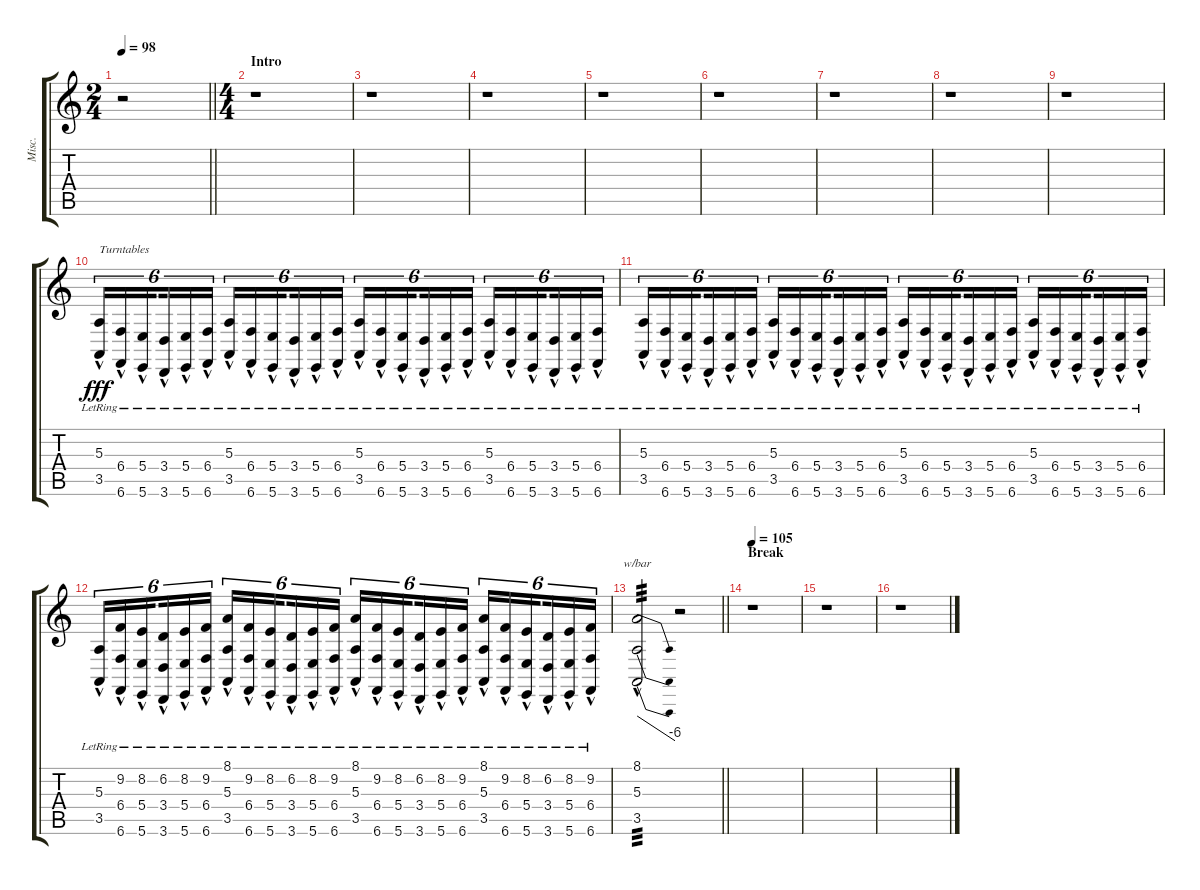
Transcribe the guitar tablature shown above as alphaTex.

\track ("Misc." "Misc.") {instrument guitarfretnoise}
\staff {score tabs}
\tuning (Db4 Ab3 E3 B2 Gb2 B1) {hide}
\ts (2 4)
\tempo 98
\clef g2
\barLineRight lightlight
\ks c
r.2{dy fff instrument guitarfretnoise} |
\ts (4 4)
\section ("" "Intro")
r.1 |
r.1 |
r.1 |
r.1 |
r.1 |
r.1 |
r.1 |
r.1 |
(5.3{hac lr} 3.5{hac lr}).16{tu (6 4) txt "Turntables"} (6.4{hac lr} 6.6{hac lr}).16{tu (6 4)} (5.4{hac lr} 5.6{hac lr}).16{tu (6 4) beam splitsecondary} (3.4{hac lr} 3.6{hac lr}).16{tu (6 4)} (5.4{hac lr} 5.6{hac lr}).16{tu (6 4)} (6.4{hac lr} 6.6{hac lr}).16{tu (6 4)} (5.3{hac lr} 3.5{hac lr}).16{tu (6 4)} (6.4{hac lr} 6.6{hac lr}).16{tu (6 4)} (5.4{hac lr} 5.6{hac lr}).16{tu (6 4) beam splitsecondary} (3.4{hac lr} 3.6{hac lr}).16{tu (6 4)} (5.4{hac lr} 5.6{hac lr}).16{tu (6 4)} (6.4{hac lr} 6.6{hac lr}).16{tu (6 4)} (5.3{hac lr} 3.5{hac lr}).16{tu (6 4)} (6.4{hac lr} 6.6{hac lr}).16{tu (6 4)} (5.4{hac lr} 5.6{hac lr}).16{tu (6 4) beam splitsecondary} (3.4{hac lr} 3.6{hac lr}).16{tu (6 4)} (5.4{hac lr} 5.6{hac lr}).16{tu (6 4)} (6.4{hac lr} 6.6{hac lr}).16{tu (6 4)} (5.3{hac lr} 3.5{hac lr}).16{tu (6 4)} (6.4{hac lr} 6.6{hac lr}).16{tu (6 4)} (5.4{hac lr} 5.6{hac lr}).16{tu (6 4) beam splitsecondary} (3.4{hac lr} 3.6{hac lr}).16{tu (6 4)} (5.4{hac lr} 5.6{hac lr}).16{tu (6 4)} (6.4{hac lr} 6.6{hac lr}).16{tu (6 4)} |
(5.3{hac lr} 3.5{hac lr}).16{tu (6 4)} (6.4{hac lr} 6.6{hac lr}).16{tu (6 4)} (5.4{hac lr} 5.6{hac lr}).16{tu (6 4) beam splitsecondary} (3.4{hac lr} 3.6{hac lr}).16{tu (6 4)} (5.4{hac lr} 5.6{hac lr}).16{tu (6 4)} (6.4{hac lr} 6.6{hac lr}).16{tu (6 4)} (5.3{hac lr} 3.5{hac lr}).16{tu (6 4)} (6.4{hac lr} 6.6{hac lr}).16{tu (6 4)} (5.4{hac lr} 5.6{hac lr}).16{tu (6 4) beam splitsecondary} (3.4{hac lr} 3.6{hac lr}).16{tu (6 4)} (5.4{hac lr} 5.6{hac lr}).16{tu (6 4)} (6.4{hac lr} 6.6{hac lr}).16{tu (6 4)} (5.3{hac lr} 3.5{hac lr}).16{tu (6 4)} (6.4{hac lr} 6.6{hac lr}).16{tu (6 4)} (5.4{hac lr} 5.6{hac lr}).16{tu (6 4) beam splitsecondary} (3.4{hac lr} 3.6{hac lr}).16{tu (6 4)} (5.4{hac lr} 5.6{hac lr}).16{tu (6 4)} (6.4{hac lr} 6.6{hac lr}).16{tu (6 4)} (5.3{hac lr} 3.5{hac lr}).16{tu (6 4)} (6.4{hac lr} 6.6{hac lr}).16{tu (6 4)} (5.4{hac lr} 5.6{hac lr}).16{tu (6 4) beam splitsecondary} (3.4{hac lr} 3.6{hac lr}).16{tu (6 4)} (5.4{hac lr} 5.6{hac lr}).16{tu (6 4)} (6.4{hac lr} 6.6{hac lr}).16{tu (6 4)} |
(5.3{hac lr} 3.5{hac lr}).16{tu (6 4)} (9.2{lr} 6.4{hac lr} 6.6{hac lr}).16{tu (6 4)} (8.2{lr} 5.4{hac lr} 5.6{hac lr}).16{tu (6 4) beam splitsecondary} (6.2{lr} 3.4{hac lr} 3.6{hac lr}).16{tu (6 4)} (8.2{lr} 5.4{hac lr} 5.6{hac lr}).16{tu (6 4)} (9.2{lr} 6.4{hac lr} 6.6{hac lr}).16{tu (6 4)} (8.1{hac lr} 5.3{hac lr} 3.5{hac lr}).16{tu (6 4)} (9.2{hac lr} 6.4{hac lr} 6.6{hac lr}).16{tu (6 4)} (8.2{hac lr} 5.4{hac lr} 5.6{hac lr}).16{tu (6 4) beam splitsecondary} (6.2{hac lr} 3.4{hac lr} 3.6{hac lr}).16{tu (6 4)} (8.2{hac lr} 5.4{hac lr} 5.6{hac lr}).16{tu (6 4)} (9.2{hac lr} 6.4{hac lr} 6.6{hac lr}).16{tu (6 4)} (8.1{hac lr} 5.3{hac lr} 3.5{hac lr}).16{tu (6 4)} (9.2{hac lr} 6.4{hac lr} 6.6{hac lr}).16{tu (6 4)} (8.2{hac lr} 5.4{hac lr} 5.6{hac lr}).16{tu (6 4) beam splitsecondary} (6.2{hac lr} 3.4{hac lr} 3.6{hac lr}).16{tu (6 4)} (8.2{hac lr} 5.4{hac lr} 5.6{hac lr}).16{tu (6 4)} (9.2{hac lr} 6.4{hac lr} 6.6{hac lr}).16{tu (6 4)} (8.1{hac lr} 5.3{hac lr} 3.5{hac lr}).16{tu (6 4)} (9.2{hac lr} 6.4{hac lr} 6.6{hac lr}).16{tu (6 4)} (8.2{hac lr} 5.4{hac lr} 5.6{hac lr}).16{tu (6 4) beam splitsecondary} (6.2{hac lr} 3.4{hac lr} 3.6{hac lr}).16{tu (6 4)} (8.2{hac lr} 5.4{hac lr} 5.6{hac lr}).16{tu (6 4)} (9.2{hac lr} 6.4{hac lr} 6.6{hac lr}).16{tu (6 4)} |
\barLineRight lightlight
(8.1{hac} 5.3{hac} 3.5{hac}).2{tbe (dive default 0 0 60 -24) tp 3} r.2 |
\section ("" "Break")
\tempo 105
r.1 |
r.1 |
r.1
